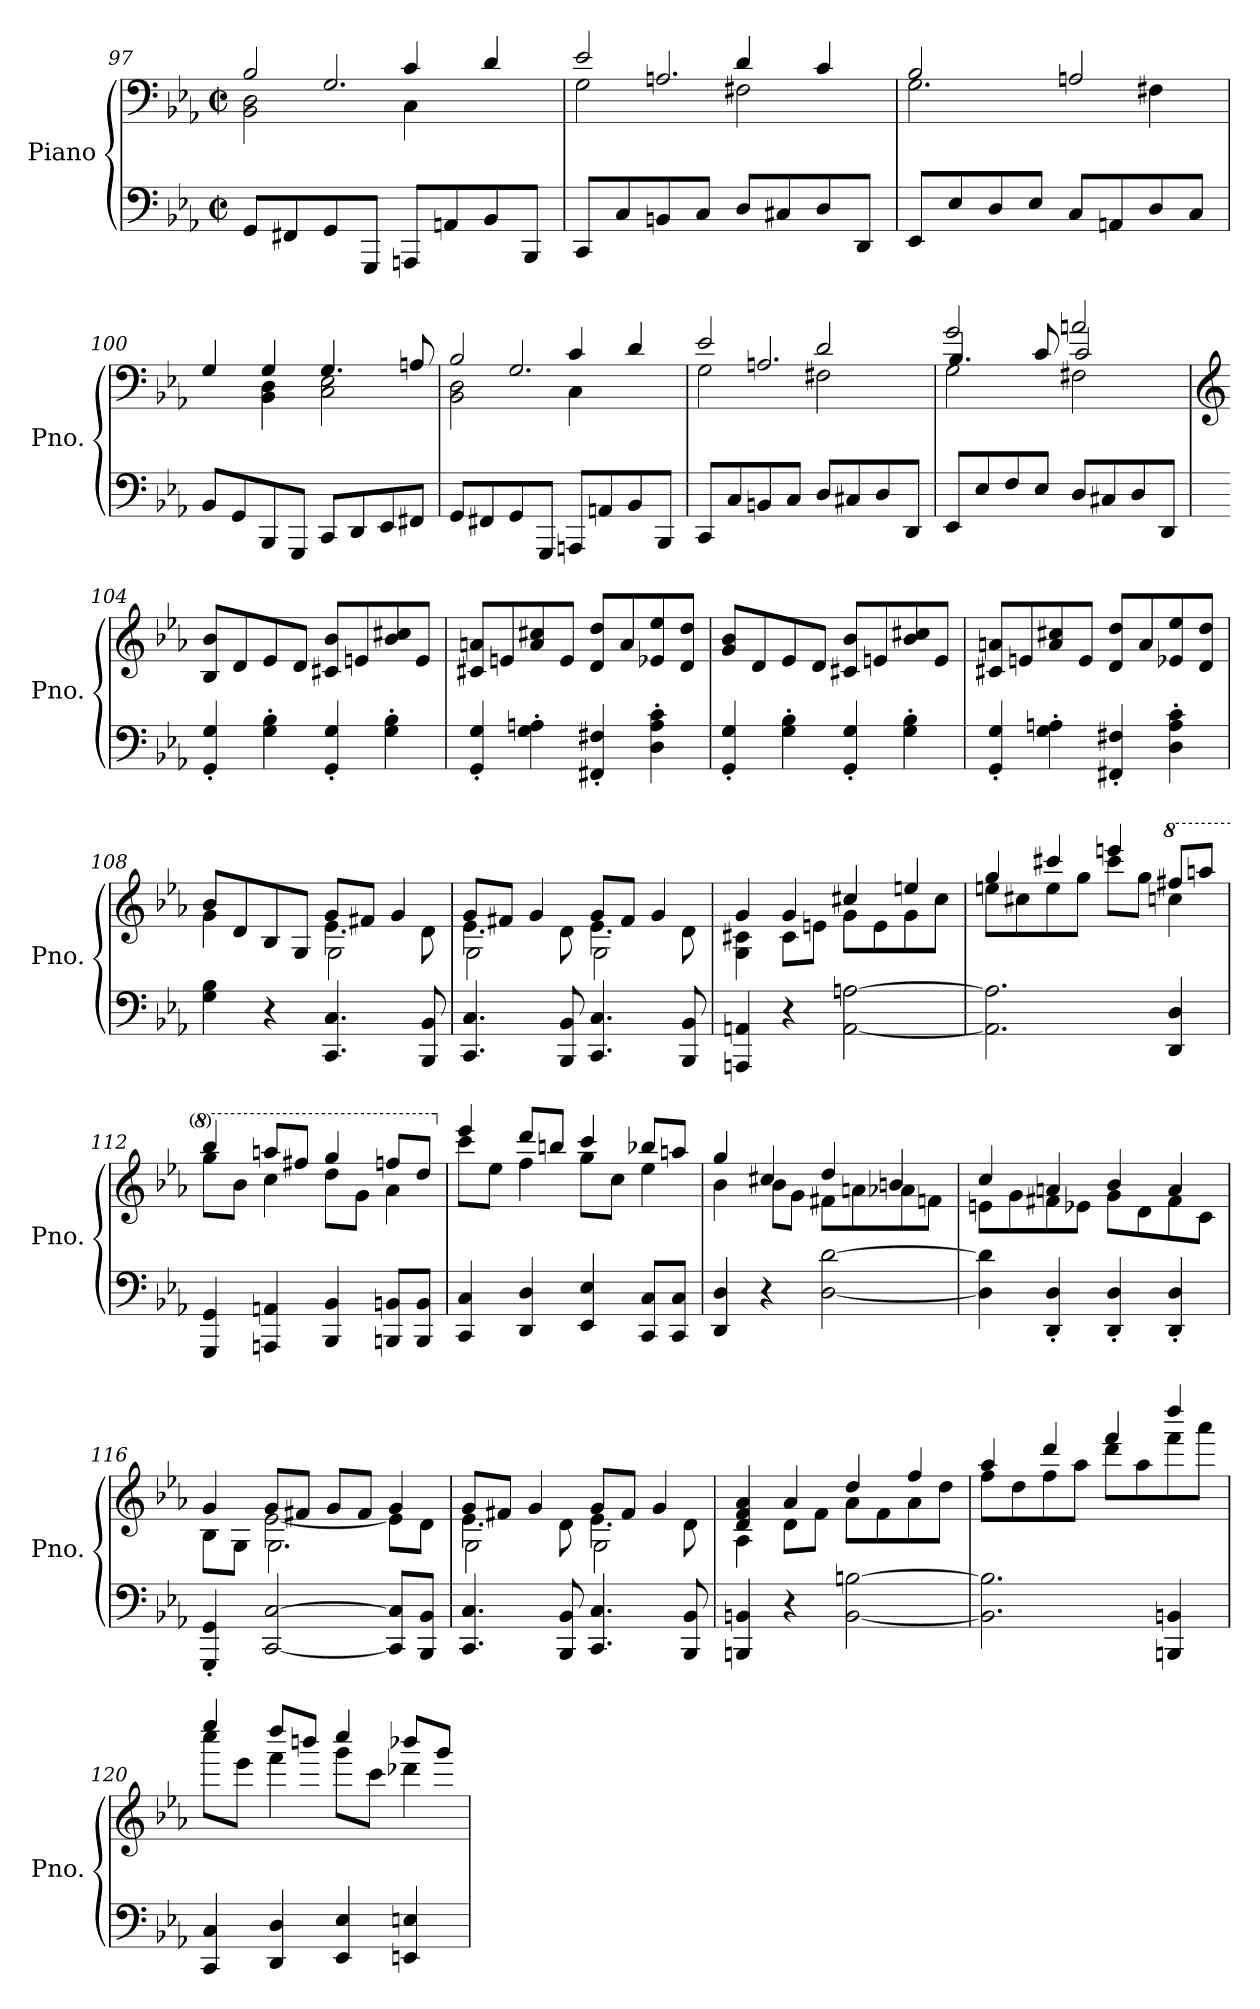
**kern	**kern
*part1	*part1
*staff2	*staff1
*I"Piano	*
*I'Pno.	*
*clefF4	*clefF4
*k[b-e-a-]	*k[b-e-a-]
*M2/2	*M2/2
*met(c|)	*met(c|)
=97	=97
*	*^
*	*	*^
8GG/L	2B-/	4ryy	2BB-\ 2D\
8FF#X/	.	.	.
8GG/	.	2.G/	.
8GGG/J	.	.	.
8AAAn/L	4c/	.	4C\
8AAn/	.	.	.
8BB-/	4d/	.	4ryy
8BBB-/J	.	.	.
=98	=98	=98	=98
8CC/L	2e-/	4ryy	2G\
8C/	.	.	.
8BBn/	.	2.An/	.
8C/J	.	.	.
8D/L	4d/	.	2F#X\
8C#X/	.	.	.
8D/	4c/	.	.
8DD/J	.	.	.
*	*	*v	*v
=99	=99	=99
8EE-/L	2B-/	2.G\
8E-/	.	.
8D/	.	.
8E-/J	.	.
8C/L	2An/	.
8AAn/	.	.
8D/	.	4F#X\
8C/J	.	.
!!LO:LB:g=z	!!
=100	=100	=100
8BB-/L	4G/	4ryy
8GG/	.	.
8BBB-/	4G/	4BB-\ 4D\
8GGG/J	.	.
8CC/L	4.G/	2C\ 2E-\
8DD/	.	.
8EE-/	.	.
8FF#X/J	8An/	.
=101	=101	=101
*	*	*^
8GG/L	2B-/	4ryy	2BB-\ 2D\
8FF#X/	.	.	.
8GG/	.	2.G/	.
8GGG/J	.	.	.
8AAAn/L	4c/	.	4C\
8AAn/	.	.	.
8BB-/	4d/	.	4ryy
8BBB-/J	.	.	.
=102	=102	=102	=102
8CC/L	2e-/	4ryy	2G\
8C/	.	.	.
8BBn/	.	2.An/	.
8C/J	.	.	.
8D/L	2d/	.	2F#X\
8C#X/	.	.	.
8D/	.	.	.
8DD/J	.	.	.
=103	=103	=103	=103
*	*MM230	*	*
8EE-/L	2g/	4.B-/	2G\
8E-/	.	.	.
8F/	.	.	.
8E-/J	.	8c/	.
*	*MM260	*	*
8D/L	2an/	2c/	2F#X\
8C#X/	.	.	.
8D/	.	.	.
8DD/J	.	.	.
*	*v	*v	*v
=104	=104
*	*clefG2
*	*MM290
4GG/' 4G/'	8B-/ 8b-/L
.	8d/
4G\' 4B-\'	8e-/
.	8d/J
4GG/' 4G/'	8c#X/ 8b-/L
.	8en/
4G\' 4B-\'	8b-/ 8cc#X/
.	8e/J
!!LO:LB:g=z
=105	=105
4GG/' 4G/'	8c#X/ 8an/L
.	8en/
4G\' 4An\'	8a/ 8cc#X/
.	8e/J
4FF#X/' 4F#X/'	8d/ 8dd/L
.	8a/
4D\' 4A\' 4c\'	8e-X/ 8ee-/
.	8d/ 8dd/J
=106	=106
4GG/' 4G/'	8g/ 8b-/L
.	8d/
4G\' 4B-\'	8e-/
.	8d/J
4GG/' 4G/'	8c#X/ 8b-/L
.	8en/
4G\' 4B-\'	8b-/ 8cc#X/
.	8e/J
=107	=107
4GG/' 4G/'	8c#X/ 8an/L
.	8en/
4G\' 4An\'	8a/ 8cc#X/
.	8e/J
4FF#X/' 4F#X/'	8d/ 8dd/L
.	8a/
4D\' 4A\' 4c\'	8e-X/ 8ee-/
.	8d/ 8dd/J
=108	=108
*	*^
*	*	*^
4G\ 4B-\	8b-/L	4g\	2ryy
.	8d/	.	.
4r	8B-/	4ryy	.
.	8G/J	.	.
4.CC/ 4.C/	8g/L	4.e-\	2G\
.	8f#X/J	.	.
.	4g/	.	.
8BBB-/ 8BB-/	.	8d\	.
=109	=109	=109	=109
4.CC/ 4.C/	8g/L	4.e-\	2G\
.	8f#X/J	.	.
.	4g/	.	.
8BBB-/ 8BB-/	.	8d\	.
4.CC/ 4.C/	8g/L	4.e-\	2G\
.	8f#/J	.	.
.	4g/	.	.
8BBB-/ 8BB-/	.	8d\	.
*	*	*v	*v
!!LO:LB:g=z
=110	=110	=110
4AAAn/ 4AAn/	4g/	4G\ 4c#X\
4r	4g/	8c#\L
.	.	8en\J
[2AA\ [2An\	4cc#X/	8g\L
.	.	8e\
.	4een/	8g\
.	.	8cc#\J
=111	=111	=111
2.AA\] 2.A\]	4gg/	8een\L
.	.	8cc#X\
.	4ccc#X/	8ee\
.	.	8gg\J
.	4eeen/	8ccc#\L
.	.	8gg\J
*	*8va	*
4DD/ 4D/	8fff#X/L	4cccn\
.	8aaan/J	.
=112	=112	=112
4GGG/ 4GG/	4bbb-/	8ggg\L
.	.	8bb-\J
4AAAn/ 4AAn/	8aaan/L	4ccc\
.	8fff#X/J	.
4BBB-/ 4BB-/	4ggg/	8ddd\L
.	.	8gg\J
8BBBn/ 8BBn/L	8fffn/L	4aa-\
8BBB/ 8BB/J	8ddd/J	.
=113	=113	=113
*	*X8va	*
4CC/ 4C/	4eee-/	8ccc\L
.	.	8ee-\J
4DD/ 4D/	8ddd/L	4ff\
.	8bbn/J	.
4EE-/ 4E-/	4ccc/	8gg\L
.	.	8cc\J
8CC/ 8C/L	8bb-X/L	4ee-\
8CC/ 8C/J	8aan/J	.
=114	=114	=114
4DD/ 4D/	4gg/	4b-\
4r	4cc#X/	8b-\L
.	.	8g\J
[2D\ [2d\	4dd/	8f#X\L
.	.	8an\
.	4bn/	8a-X\
.	.	8fn\J
!!LO:PB:g=z	!!
=115	=115	=115
4D\] 4d\]	4cc/	8en\L
.	.	8g\
4DD/' 4D/'	4an/	8f#X\
.	.	8e-X\J
4DD/' 4D/'	4b-/	8g\L
.	.	8d\
4DD/' 4D/'	4a/	8f#\
.	.	8c\J
=116	=116	=116
*	*	*^
4GGG/' 4GG/'	4g/	8B-\L	4ryy
.	.	8G\J	.
[2CC/ [2C/	8g/L	[2e-\	2.G\
.	8f#X/J	.	.
.	8g/L	.	.
.	8f#/J	.	.
8CC/] 8C/]L	4g/	8e-\L]	.
8BBB-/ 8BB-/J	.	8d\J	.
=117	=117	=117	=117
4.CC/ 4.C/	8g/L	4.e-\	2G\
.	8f#X/J	.	.
.	4g/	.	.
8BBB-/ 8BB-/	.	8d\	.
4.CC/ 4.C/	8g/L	4.e-\	2G\
.	8f#/J	.	.
.	4g/	.	.
8BBB-/ 8BB-/	.	8d\	.
*	*	*v	*v
=118	=118	=118
4BBBn/ 4BBn/	4d/ 4f/ 4a-/	4A-\
4r	4a-/	8d\L
.	.	8f\J
[2BB\ [2Bn\	4dd/	8a-\L
.	.	8f\
.	4ff/	8a-\
.	.	8dd\J
=119	=119	=119
2.BB\] 2.B\]	4aa-/	8ff\L
.	.	8dd\
.	4ddd/	8ff\
.	.	8aa-\J
.	4fff/	8ddd\L
.	.	8aa-\
4BBBn/ 4BBn/	4dddd/	8fff\
.	.	8aaa-\J
=120	=120	=120
4CC/ 4C/	4eeee-/	8cccc\L
.	.	8eee-\J
4DD/ 4D/	8dddd/L	4fff\
.	8bbbn/J	.
4EE-/ 4E-/	4cccc/	8ggg\L
.	.	8ccc\J
4EEn/ 4En/	8bbb-X/L	4ddd-X\
.	8ggg/J	.
*	*v	*v
=	=
*-	*-
